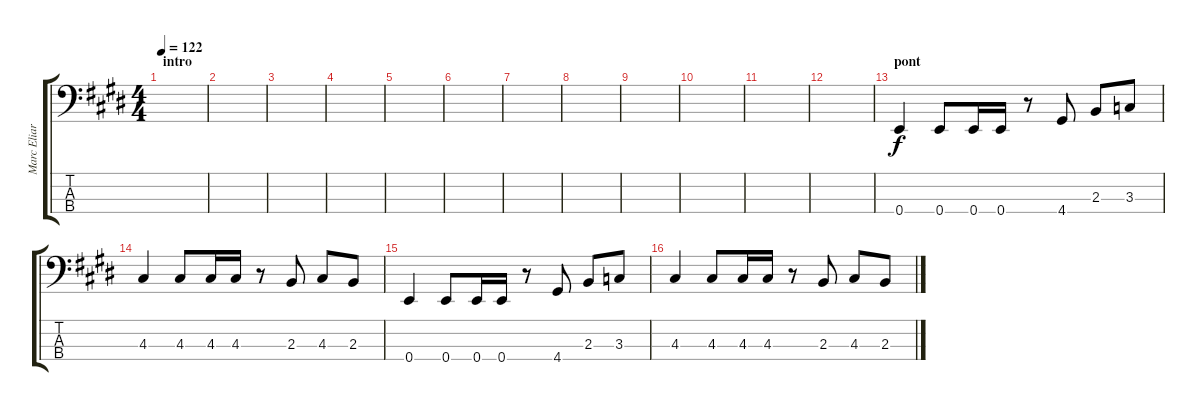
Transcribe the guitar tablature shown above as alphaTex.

\track ("Marc Eliard (basse)" "Marc Eliar") {instrument electricbassfinger}
\staff {score tabs}
\tuning (G2 D2 A1 E1) {hide}
\ts (4 4)
\section ("" "intro")
\tempo 122
\clef f4
\ks e
|
|
|
|
|
|
|
|
|
|
|
|
\section ("" "pont")
0.4.4 0.4.8 0.4.16 0.4.16 r.8 4.4.8 2.3.8 3.3.8 |
4.3.4 4.3.8 4.3.16 4.3.16 r.8 2.3.8 4.3.8 2.3.8 |
0.4.4 0.4.8 0.4.16 0.4.16 r.8 4.4.8 2.3.8 3.3.8 |
4.3.4 4.3.8 4.3.16 4.3.16 r.8 2.3.8 4.3.8 2.3.8
